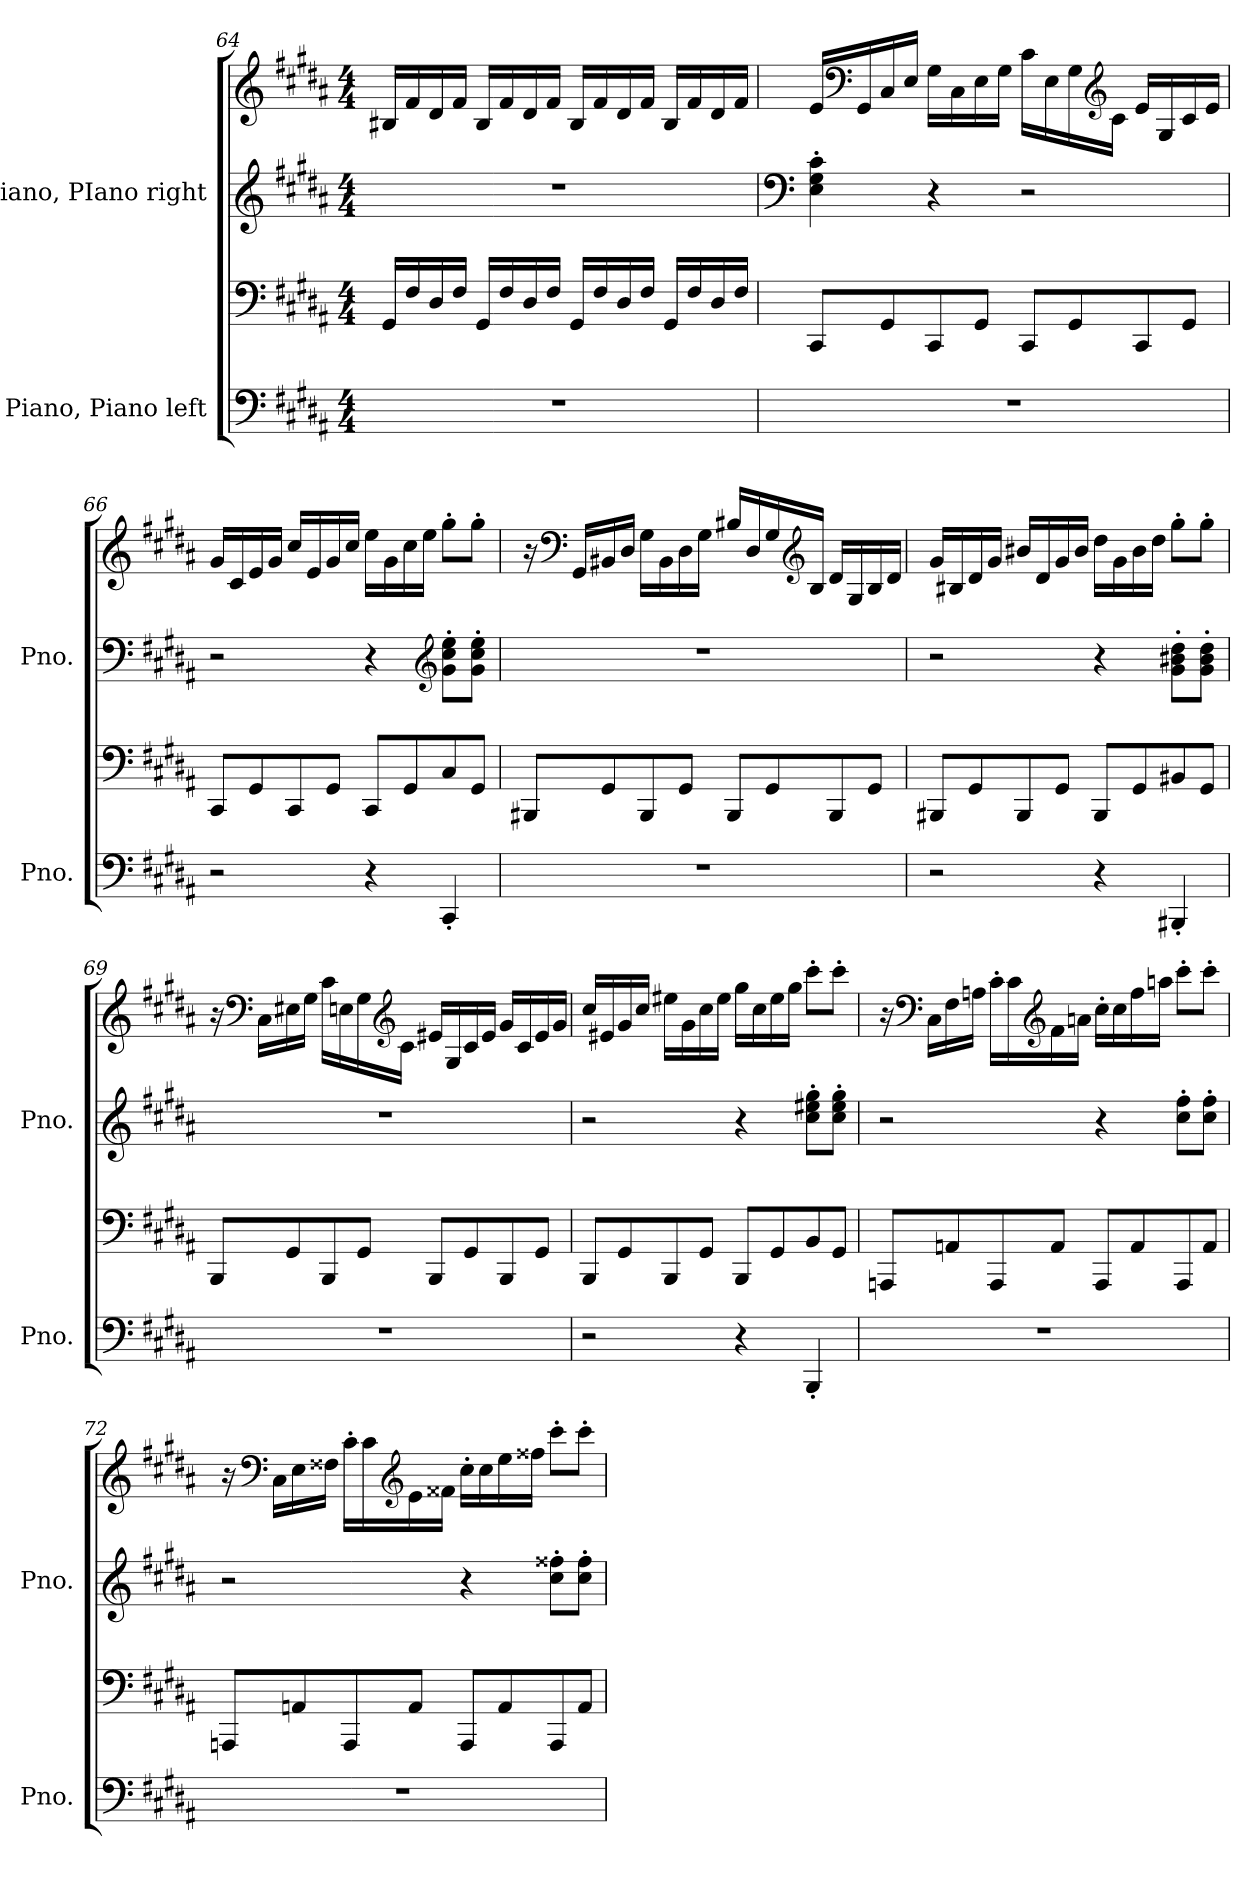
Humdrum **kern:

**kern	**kern	**kern	**kern
*part2	*part2	*part1	*part1
*staff4	*staff3	*staff2	*staff1
*I"Piano, Piano left	*	*I"Piano, PIano right	*
*I'Pno.	*	*I'Pno.	*
*clefF4	*clefF4	*clefG2	*clefG2
*k[f#c#g#d#a#]	*k[f#c#g#d#a#]	*k[f#c#g#d#a#]	*k[f#c#g#d#a#]
*M4/4	*M4/4	*M4/4	*M4/4
=64	=64	=64	=64
1r	16GG#/LL	1r	16B#X/LL
.	16F#/	.	16f#/
.	16D#/	.	16d#/
.	16F#/JJ	.	16f#/JJ
.	16GG#/LL	.	16B#/LL
.	16F#/	.	16f#/
.	16D#/	.	16d#/
.	16F#/JJ	.	16f#/JJ
.	16GG#/LL	.	16B#/LL
.	16F#/	.	16f#/
.	16D#/	.	16d#/
.	16F#/JJ	.	16f#/JJ
.	16GG#/LL	.	16B#/LL
.	16F#/	.	16f#/
.	16D#/	.	16d#/
.	16F#/JJ	.	16f#/JJ
!!LO:LB:g=z
=65	=65	=65	=65
*	*	*clefF4	*
1r	8CC#/L	4E\' 4G#\' 4c#\'	16e/LL
*	*	*	*clefF4
.	.	.	16GG#/
.	8GG#/	.	16C#/
.	.	.	16E/JJ
.	8CC#/	4r	16G#\LL
.	.	.	16C#\
.	8GG#/J	.	16E\
.	.	.	16G#\JJ
.	8CC#/L	2r	16c#\LL
.	.	.	16E\
.	8GG#/	.	16G#\
*	*	*	*clefG2
.	.	.	16c#\JJ
.	8CC#/	.	16e/LL
.	.	.	16G#/
.	8GG#/J	.	16c#/
.	.	.	16e/JJ
=66	=66	=66	=66
2r	8CC#/L	2r	16g#/LL
.	.	.	16c#/
.	8GG#/	.	16e/
.	.	.	16g#/JJ
.	8CC#/	.	16cc#/LL
.	.	.	16e/
.	8GG#/J	.	16g#/
.	.	.	16cc#/JJ
4r	8CC#/L	4r	16ee\LL
.	.	.	16g#\
.	8GG#/	.	16cc#\
.	.	.	16ee\JJ
*	*	*clefG2	*
4CC#'/	8C#/	8g#\' 8cc#\' 8ee\'L	8gg#'\L
.	8GG#/J	8g#\' 8cc#\' 8ee\'J	8gg#'\J
!!LO:LB:g=z
=67	=67	=67	=67
1r	8BBB#X/L	1r	16r
*	*	*	*clefF4
.	.	.	16GG#/LL
.	8GG#/	.	16BB#X/
.	.	.	16D#/JJ
.	8BBB#/	.	16G#\LL
.	.	.	16BB#\
.	8GG#/J	.	16D#\
.	.	.	16G#\JJ
.	8BBB#/L	.	16B#X/LL
.	.	.	16D#/
.	8GG#/	.	16G#/
*	*	*	*clefG2
.	.	.	16B#/JJ
.	8BBB#/	.	16d#/LL
.	.	.	16G#/
.	8GG#/J	.	16B#/
.	.	.	16d#/JJ
=68	=68	=68	=68
2r	8BBB#X/L	2r	16g#/LL
.	.	.	16B#X/
.	8GG#/	.	16d#/
.	.	.	16g#/JJ
.	8BBB#/	.	16b#X/LL
.	.	.	16d#/
.	8GG#/J	.	16g#/
.	.	.	16b#/JJ
4r	8BBB#/L	4r	16dd#\LL
.	.	.	16g#\
.	8GG#/	.	16b#\
.	.	.	16dd#\JJ
4BBB#X'/	8BB#X/	8g#\' 8b#X\' 8dd#\'L	8gg#'\L
.	8GG#/J	8g#\' 8b#\' 8dd#\'J	8gg#'\J
!!LO:PB:g=z
=69	=69	=69	=69
1r	8BBB/L	1r	16r
*	*	*	*clefF4
.	.	.	16C#\LL
.	8GG#/	.	16E#X\
.	.	.	16G#\JJ
.	8BBB/	.	16c#\LL
.	.	.	16En\
.	8GG#/J	.	16G#\
*	*	*	*clefG2
.	.	.	16c#\JJ
.	8BBB/L	.	16e#X/LL
.	.	.	16G#/
.	8GG#/	.	16c#/
.	.	.	16e#/JJ
.	8BBB/	.	16g#/LL
.	.	.	16c#/
.	8GG#/J	.	16e#/
.	.	.	16g#/JJ
=70	=70	=70	=70
2r	8BBB/L	2r	16cc#/LL
.	.	.	16e#X/
.	8GG#/	.	16g#/
.	.	.	16cc#/JJ
.	8BBB/	.	16ee#X\LL
.	.	.	16g#\
.	8GG#/J	.	16cc#\
.	.	.	16ee#\JJ
4r	8BBB/L	4r	16gg#\LL
.	.	.	16cc#\
.	8GG#/	.	16ee#\
.	.	.	16gg#\JJ
4BBB'/	8BB/	8cc#\' 8ee#X\' 8gg#\'L	8ccc#'\L
.	8GG#/J	8cc#\' 8ee#\' 8gg#\'J	8ccc#'\J
!!LO:LB:g=z
=71	=71	=71	=71
1r	8AAAn/L	2r	16r
*	*	*	*clefF4
.	.	.	16C#\LL
.	8AAn/	.	16F#\
.	.	.	16An\JJ
.	8AAA/	.	16c#'\LL
.	.	.	16c#\
*	*	*	*clefG2
.	8AA/J	.	16f#\
.	.	.	16an\JJ
.	8AAA/L	4r	16cc#'\LL
.	.	.	16cc#\
.	8AA/	.	16ff#\
.	.	.	16aan\JJ
.	8AAA/	8cc#\' 8ff#\'L	8ccc#'\L
.	8AA/J	8cc#\' 8ff#\'J	8ccc#'\J
!!LO:LB:g=z
=72	=72	=72	=72
1r	8AAAn/L	2r	16r
*	*	*	*clefF4
.	.	.	16C#\LL
.	8AAn/	.	16E\
.	.	.	16F##X\JJ
.	8AAA/	.	16c#'\LL
.	.	.	16c#\
*	*	*	*clefG2
.	8AA/J	.	16e\
.	.	.	16f##X\JJ
.	8AAA/L	4r	16cc#'\LL
.	.	.	16cc#\
.	8AA/	.	16ee\
.	.	.	16ff##X\JJ
.	8AAA/	8cc#\' 8ff##X\'L	8ccc#'\L
.	8AA/J	8cc#\' 8ff##\'J	8ccc#'\J
=	=	=	=
*-	*-	*-	*-
